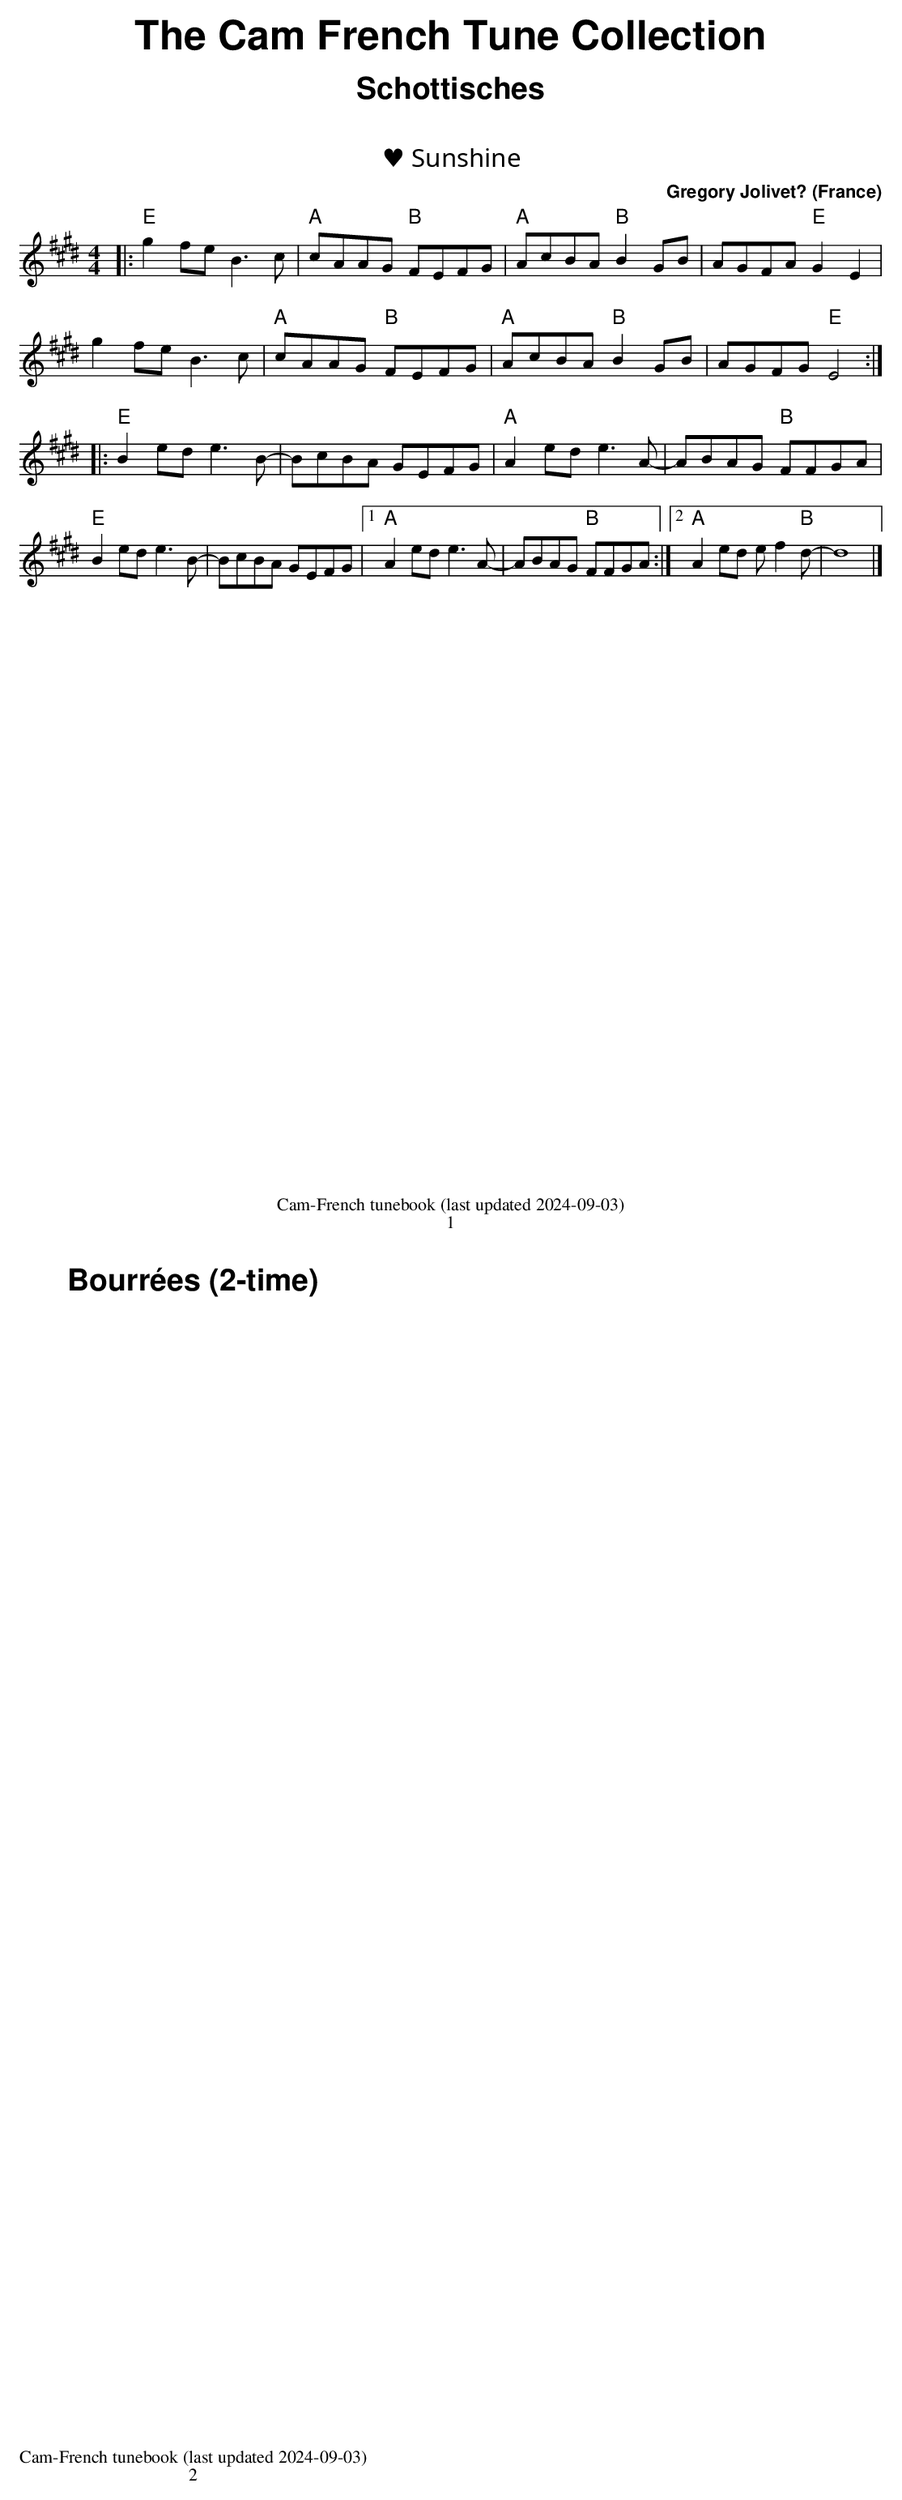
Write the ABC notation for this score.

X:1
T:♥ Sunshine
C:Gregory Jolivet?
O:France
M:4/4
L:1/8
Q:1/4=180
K:Emaj
|:"E"g2 fe B3c|"A"cAAG "B"FEFG|"A"AcBA "B"B2 GB|AGFA "E"G2E2|
g2 fe B3c|"A"cAAG "B"FEFG|"A"AcBA "B"B2 GB|AGFG "E"E4:|
|:"E"B2 ed e3 B-|BcBA GEFG|"A"A2 ed e3 A-|ABAG "B"FFGA|
"E"B2 ed e3 B-|BcBA GEFG|1 "A"A2 ed e3 A-|ABAG "B"FFGA:|2 "A"A2 ed ef2"B"d-|d8|]
